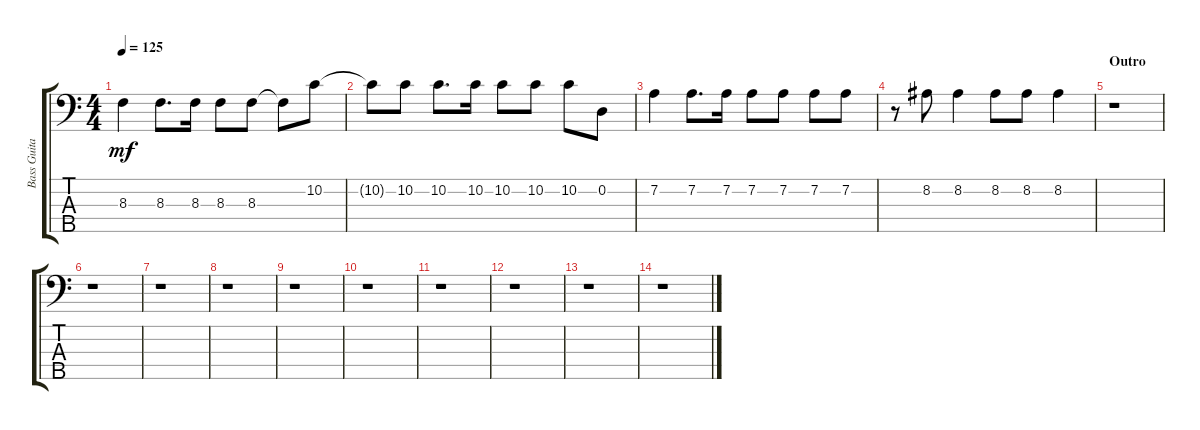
\track ("Bass Guitar" "Bass Guita") {instrument electricbassfinger}
\staff {score tabs}
\tuning (G2 D2 A1 E1 B0) {hide}
\ts (4 4)
\tempo 125
\clef f4
\ks c
8.3.4{dy mf} 8.3.8{d} 8.3.16 8.3.8 8.3.8 8.3{t}.8 10.2.8 |
10.2{t}.8 10.2.8 10.2.8{d} 10.2.16 10.2.8 10.2.8 10.2.8 0.2.8 |
7.2.4 7.2.8{d} 7.2.16 7.2.8 7.2.8 7.2.8 7.2.8 |
r.8 8.2.8 8.2.4 8.2.8 8.2.8 8.2.4 |
\section ("" "Outro")
r.1 |
r.1 |
r.1 |
r.1 |
r.1 |
r.1 |
r.1 |
r.1 |
r.1 |
r.1
